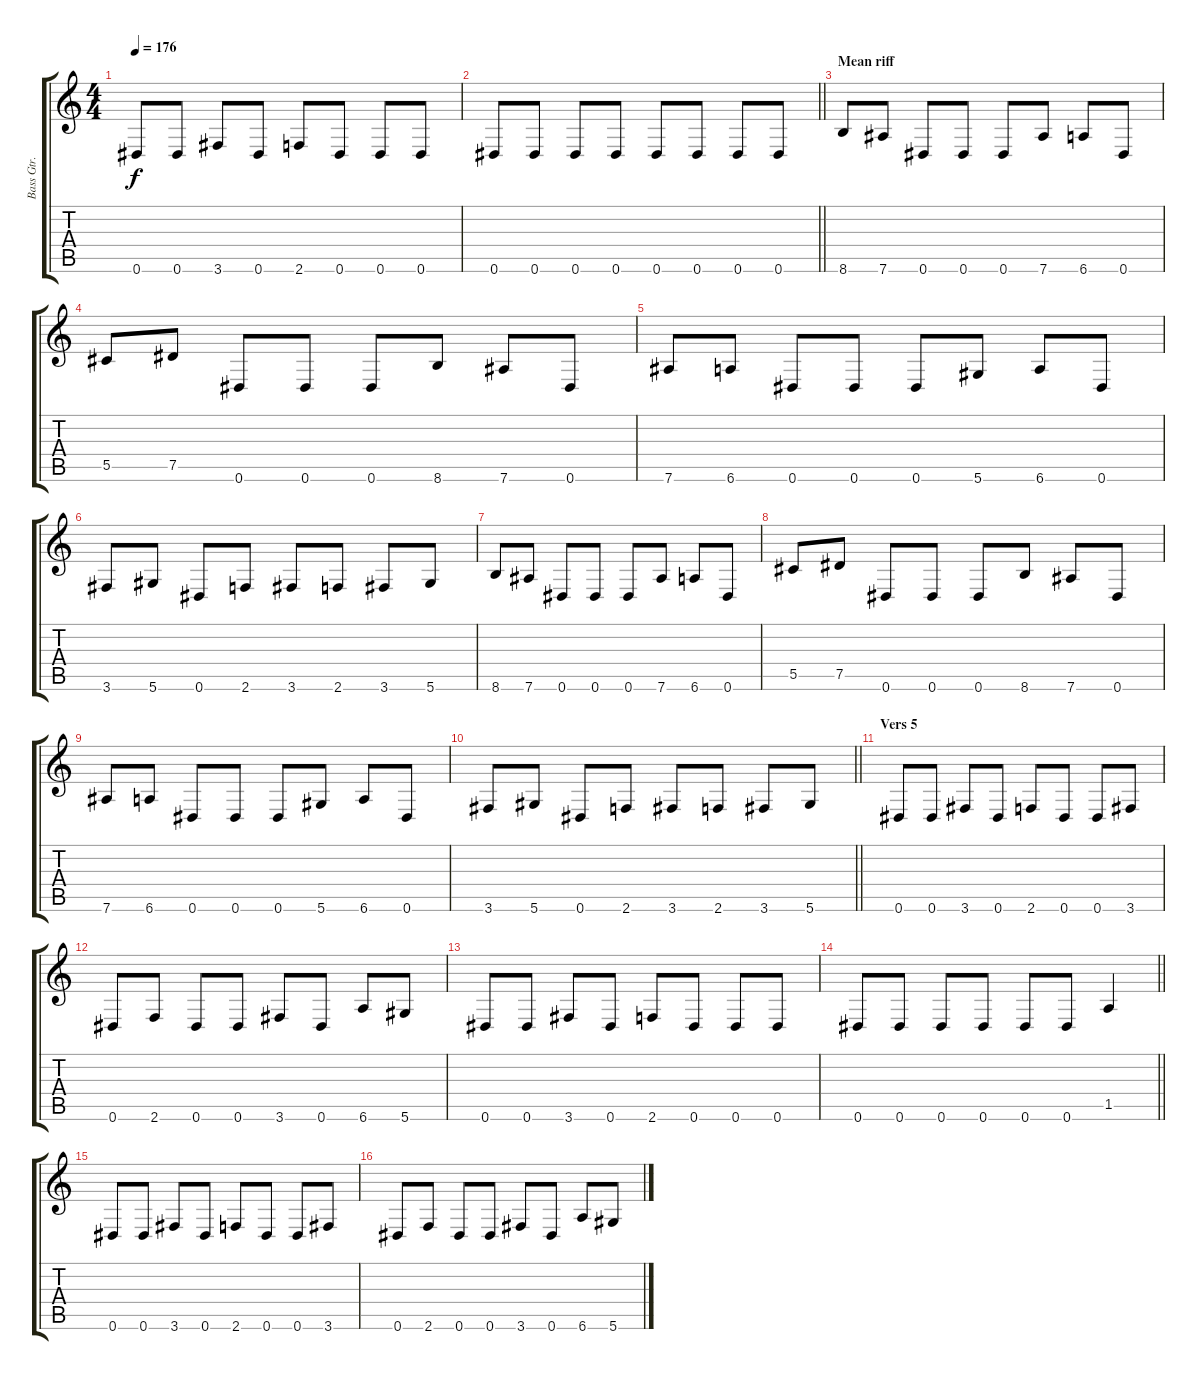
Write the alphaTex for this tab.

\track ("Bass Gtr." "Bass Gtr.") {instrument electricbassfinger}
\staff {score tabs}
\tuning (Eb4 Bb3 Gb3 Db3 Ab2 Eb2) {hide}
\ts (4 4)
\tempo 176
\clef g2
\ks c
0.6.8{dy f} 0.6.8 3.6.8 0.6.8 2.6.8 0.6.8 0.6.8 0.6.8 |
\barLineRight lightlight
0.6.8 0.6.8 0.6.8 0.6.8 0.6.8 0.6.8 0.6.8 0.6.8 |
\section ("" "Mean riff")
8.6.8 7.6.8 0.6.8 0.6.8 0.6.8 7.6.8 6.6.8 0.6.8 |
5.5.8 7.5.8 0.6.8 0.6.8 0.6.8 8.6.8 7.6.8 0.6.8 |
7.6.8 6.6.8 0.6.8 0.6.8 0.6.8 5.6.8 6.6.8 0.6.8 |
3.6.8 5.6.8 0.6.8 2.6.8 3.6.8 2.6.8 3.6.8 5.6.8 |
8.6.8 7.6.8 0.6.8 0.6.8 0.6.8 7.6.8 6.6.8 0.6.8 |
5.5.8 7.5.8 0.6.8 0.6.8 0.6.8 8.6.8 7.6.8 0.6.8 |
7.6.8 6.6.8 0.6.8 0.6.8 0.6.8 5.6.8 6.6.8 0.6.8 |
\barLineRight lightlight
3.6.8 5.6.8 0.6.8 2.6.8 3.6.8 2.6.8 3.6.8 5.6.8 |
\section ("" "Vers 5")
0.6.8 0.6.8 3.6.8 0.6.8 2.6.8 0.6.8 0.6.8 3.6.8 |
0.6.8 2.6.8 0.6.8 0.6.8 3.6.8 0.6.8 6.6.8 5.6.8 |
0.6.8 0.6.8 3.6.8 0.6.8 2.6.8 0.6.8 0.6.8 0.6.8 |
\barLineRight lightlight
0.6.8 0.6.8 0.6.8 0.6.8 0.6.8 0.6.8 1.5.4 |
0.6.8 0.6.8 3.6.8 0.6.8 2.6.8 0.6.8 0.6.8 3.6.8 |
0.6.8 2.6.8 0.6.8 0.6.8 3.6.8 0.6.8 6.6.8 5.6.8
